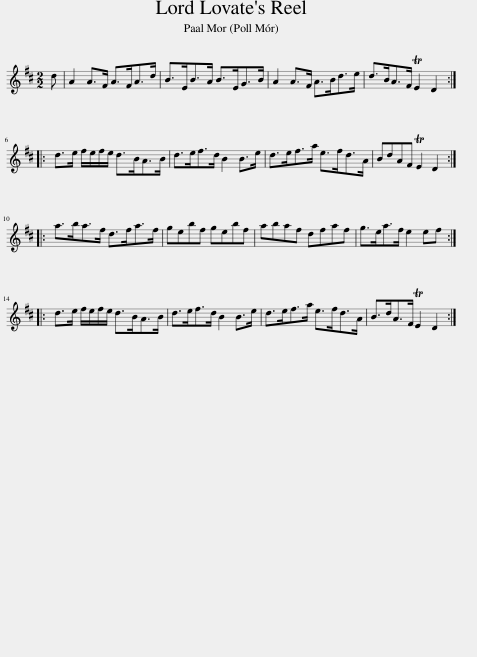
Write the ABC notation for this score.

X:1
L:1/8
M:2/2
I:linebreak $
K:D
V:1 treble
V:1
 d | A2 A>F A>FA>d | B>EB>A B>EG>B | A2 A>F A>Bd>e | d>BA>F TE2 D2 ::$ %5
 d>e f/e/f/e/ d>BA>B | d>ef>d B2 B>e | d>ef>a e>fd>A | BdAF TE2 D2 ::$ a>ba>f d>fa>f | %10
 gebf gebf | abaf dfaf | g>ea>f e2 ef ::$ d>e f/e/f/e/ d>BA>B | d>ef>d B2 B>e | %15
 d>ef>a e>fd>A | B>dA>F TE2 D2 :| %17
